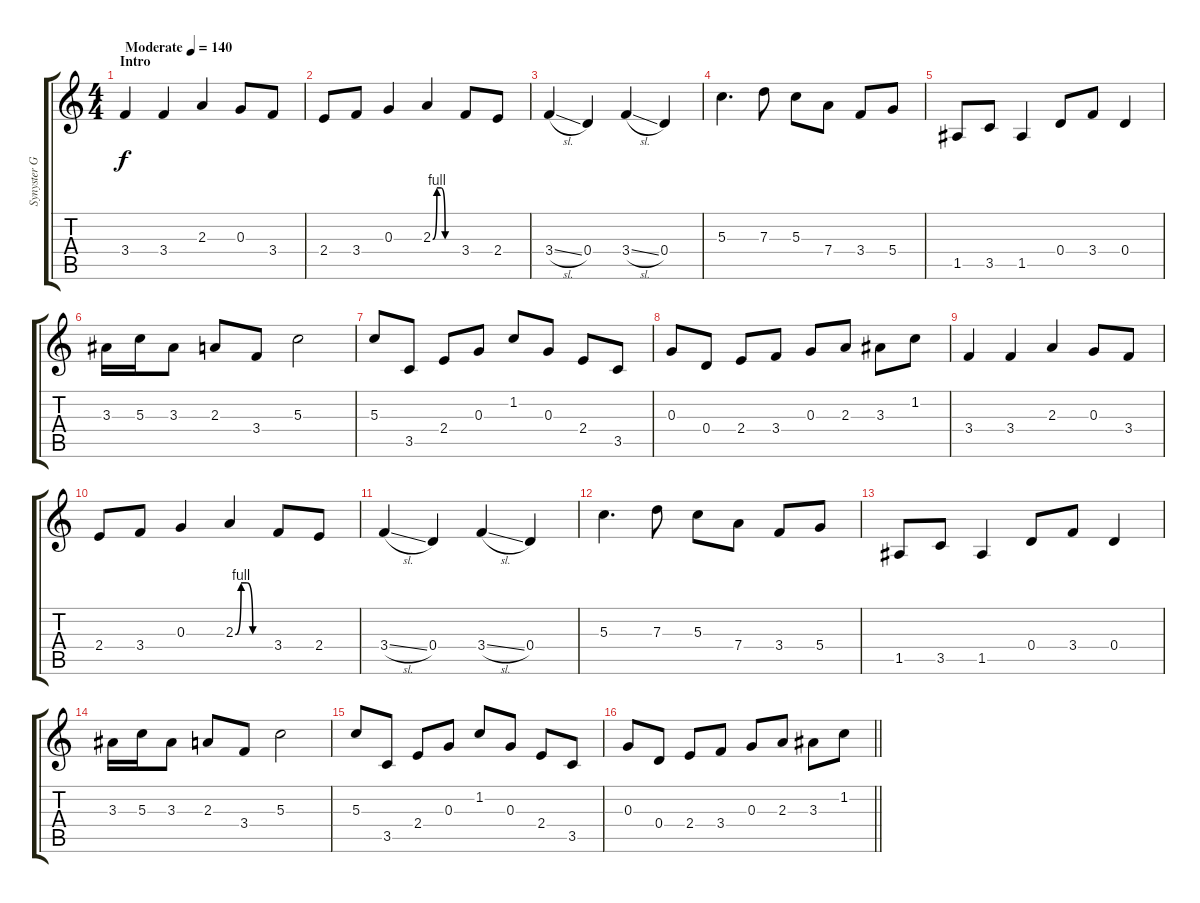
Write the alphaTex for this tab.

\track ("Synyster Gates" "Synyster G") {instrument distortionguitar}
\staff {score tabs}
\tuning (E4 B3 G3 D3 A2 E2) {hide}
\ts (4 4)
\section ("" "Intro")
\tempo (140 "Moderate")
\clef g2
\ks c
3.4.4{dy f instrument distortionguitar} 3.4.4 2.3.4 0.3.8 3.4.8 |
2.4.8 3.4.8 0.3.4 2.3{be (custom 0 0 10 4 20 4 30 0 60 0)}.4 3.4.8 2.4.8 |
3.4{sl}.4 0.4.4 3.4{sl}.4 0.4.4 |
5.3.4{d} 7.3.8 5.3.8 7.4.8 3.4.8 5.4.8 |
1.5.8 3.5.8 1.5.4 0.4.8 3.4.8 0.4.4 |
3.3.16 5.3.16 3.3.8 2.3.8 3.4.8 5.3.2 |
5.3.8 3.5.8 2.4.8 0.3.8 1.2.8 0.3.8 2.4.8 3.5.8 |
0.3.8 0.4.8 2.4.8 3.4.8 0.3.8 2.3.8 3.3.8 1.2.8 |
3.4.4 3.4.4 2.3.4 0.3.8 3.4.8 |
2.4.8 3.4.8 0.3.4 2.3{be (custom 0 0 10 4 20 4 30 0 60 0)}.4 3.4.8 2.4.8 |
3.4{sl}.4 0.4.4 3.4{sl}.4 0.4.4 |
5.3.4{d} 7.3.8 5.3.8 7.4.8 3.4.8 5.4.8 |
1.5.8 3.5.8 1.5.4 0.4.8 3.4.8 0.4.4 |
3.3.16 5.3.16 3.3.8 2.3.8 3.4.8 5.3.2 |
5.3.8 3.5.8 2.4.8 0.3.8 1.2.8 0.3.8 2.4.8 3.5.8 |
\barLineRight lightlight
0.3.8 0.4.8 2.4.8 3.4.8 0.3.8 2.3.8 3.3.8 1.2.8
